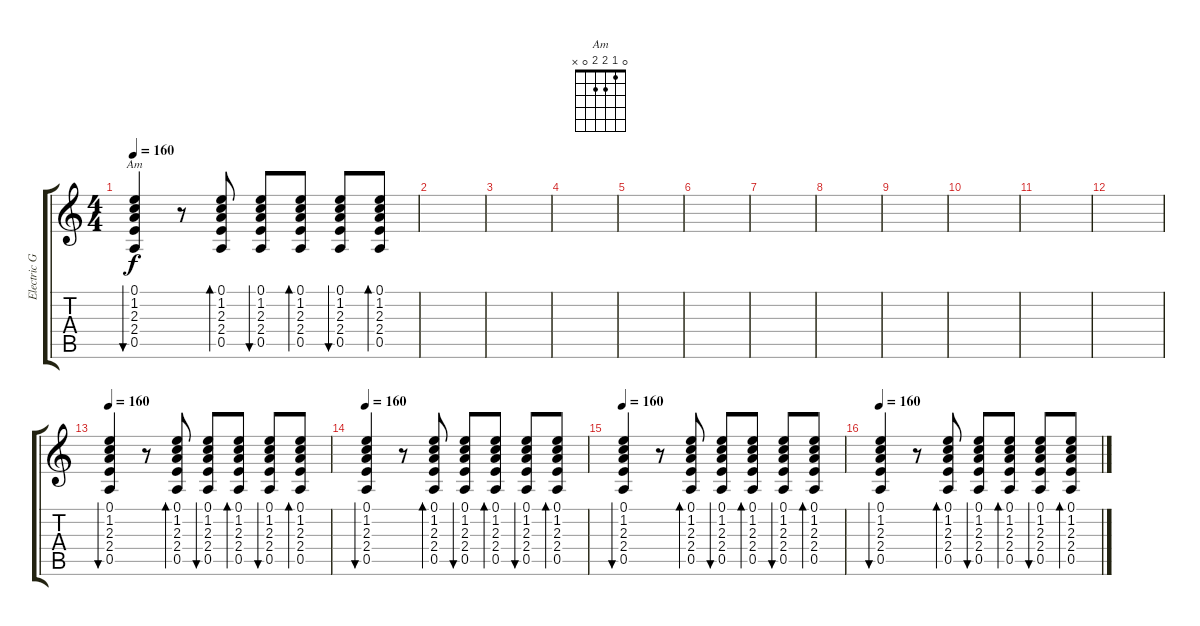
\track ("Electric Guitar" "Electric G") {instrument acousticguitarnylon}
\staff {score tabs}
\tuning (E4 B3 G3 D3 A2 E2) {hide}
\chord ("Am" 0 1 2 2 0 x)
\ts (4 4)
\tempo 160
\clef g2
\ks c
(0.1 1.2 2.3 2.4 0.5).4{bu 60 ch "Am" dy f} r.8 (0.1 1.2 2.3 2.4 0.5).8{bd 60} (0.1 1.2 2.3 2.4 0.5).8{bu 60} (0.1 1.2 2.3 2.4 0.5).8{bd 60} (0.1 1.2 2.3 2.4 0.5).8{bu 60} (0.1 1.2 2.3 2.4 0.5).8{bd 60} |
|
|
|
|
|
|
|
|
|
|
|
\tempo 160
(0.1 1.2 2.3 2.4 0.5).4{bu 60} r.8 (0.1 1.2 2.3 2.4 0.5).8{bd 60} (0.1 1.2 2.3 2.4 0.5).8{bu 60} (0.1 1.2 2.3 2.4 0.5).8{bd 60} (0.1 1.2 2.3 2.4 0.5).8{bu 60} (0.1 1.2 2.3 2.4 0.5).8{bd 60} |
\tempo 160
(0.1 1.2 2.3 2.4 0.5).4{bu 60} r.8 (0.1 1.2 2.3 2.4 0.5).8{bd 60} (0.1 1.2 2.3 2.4 0.5).8{bu 60} (0.1 1.2 2.3 2.4 0.5).8{bd 60} (0.1 1.2 2.3 2.4 0.5).8{bu 60} (0.1 1.2 2.3 2.4 0.5).8{bd 60} |
\tempo 160
(0.1 1.2 2.3 2.4 0.5).4{bu 60} r.8 (0.1 1.2 2.3 2.4 0.5).8{bd 60} (0.1 1.2 2.3 2.4 0.5).8{bu 60} (0.1 1.2 2.3 2.4 0.5).8{bd 60} (0.1 1.2 2.3 2.4 0.5).8{bu 60} (0.1 1.2 2.3 2.4 0.5).8{bd 60} |
\tempo 160
(0.1 1.2 2.3 2.4 0.5).4{bu 60} r.8 (0.1 1.2 2.3 2.4 0.5).8{bd 60} (0.1 1.2 2.3 2.4 0.5).8{bu 60} (0.1 1.2 2.3 2.4 0.5).8{bd 60} (0.1 1.2 2.3 2.4 0.5).8{bu 60} (0.1 1.2 2.3 2.4 0.5).8{bd 60}
